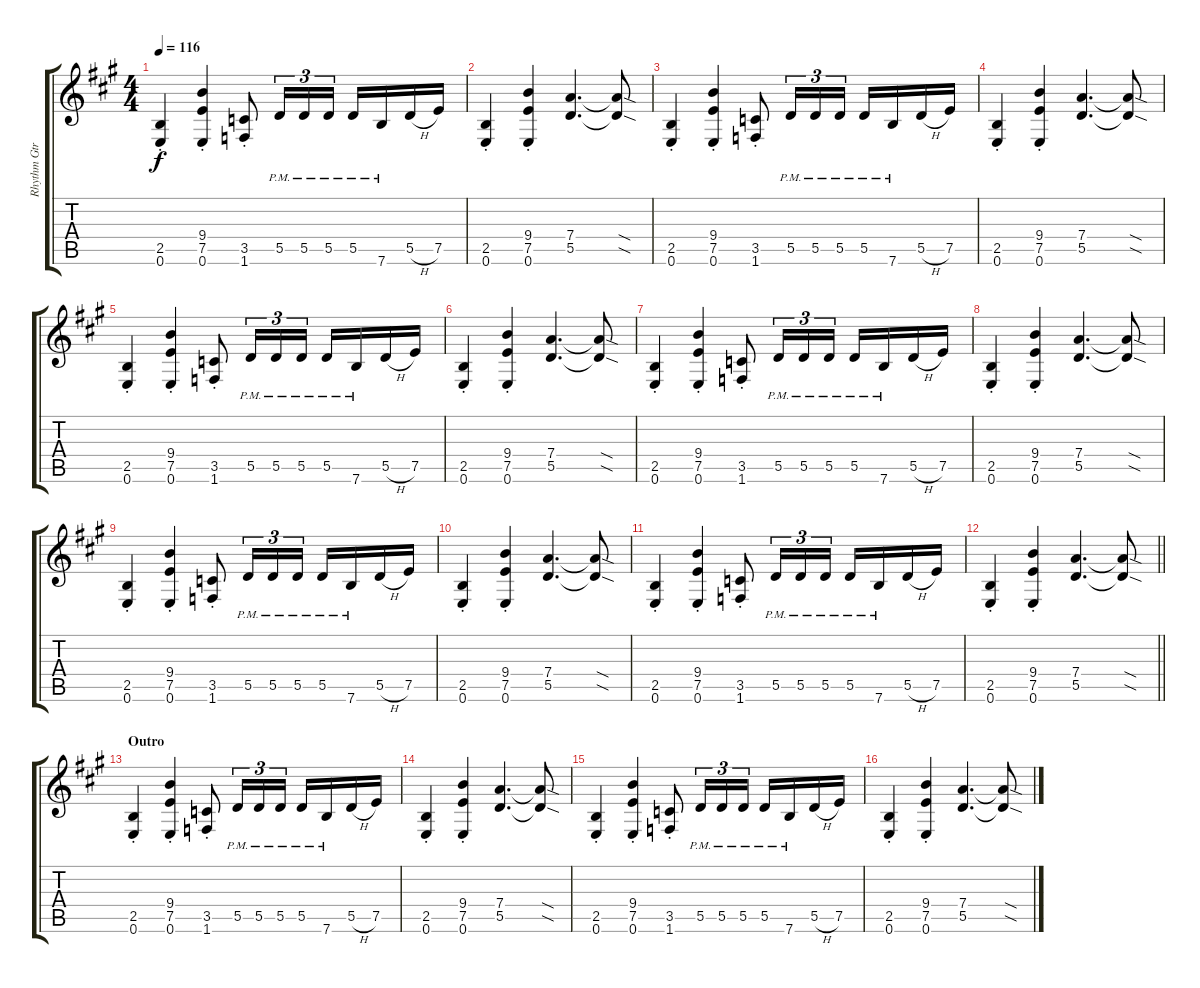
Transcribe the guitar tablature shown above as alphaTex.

\track ("Rhythm Gtr. 1" "Rhythm Gtr") {instrument distortionguitar}
\staff {score tabs}
\tuning (E4 B3 G3 D3 A2 E2) {hide}
\ts (4 4)
\tempo 116
\clef g2
\ks a
(2.5{st} 0.6{st}).4{dy f} (9.4{st} 7.5{st} 0.6{st}).4 (3.5{st} 1.6{st}).8 5.5{pm}.16{tu (3 2)} 5.5{pm}.16{tu (3 2)} 5.5{pm}.16{tu (3 2)} 5.5{pm}.16 7.6{pm}.16 5.5{h}.16 7.5.16 |
(2.5{st} 0.6{st}).4 (9.4{st} 7.5{st} 0.6{st}).4 (7.4 5.5).4{d} (7.4{sod t} 5.5{sod t}).8 |
(2.5{st} 0.6{st}).4 (9.4{st} 7.5{st} 0.6{st}).4 (3.5{st} 1.6{st}).8 5.5{pm}.16{tu (3 2)} 5.5{pm}.16{tu (3 2)} 5.5{pm}.16{tu (3 2)} 5.5{pm}.16 7.6{pm}.16 5.5{h}.16 7.5.16 |
(2.5{st} 0.6{st}).4 (9.4{st} 7.5{st} 0.6{st}).4 (7.4 5.5).4{d} (7.4{sod t} 5.5{sod t}).8 |
(2.5{st} 0.6{st}).4 (9.4{st} 7.5{st} 0.6{st}).4 (3.5{st} 1.6{st}).8 5.5{pm}.16{tu (3 2)} 5.5{pm}.16{tu (3 2)} 5.5{pm}.16{tu (3 2)} 5.5{pm}.16 7.6{pm}.16 5.5{h}.16 7.5.16 |
(2.5{st} 0.6{st}).4 (9.4{st} 7.5{st} 0.6{st}).4 (7.4 5.5).4{d} (7.4{sod t} 5.5{sod t}).8 |
(2.5{st} 0.6{st}).4 (9.4{st} 7.5{st} 0.6{st}).4 (3.5{st} 1.6{st}).8 5.5{pm}.16{tu (3 2)} 5.5{pm}.16{tu (3 2)} 5.5{pm}.16{tu (3 2)} 5.5{pm}.16 7.6{pm}.16 5.5{h}.16 7.5.16 |
(2.5{st} 0.6{st}).4 (9.4{st} 7.5{st} 0.6{st}).4 (7.4 5.5).4{d} (7.4{sod t} 5.5{sod t}).8 |
(2.5{st} 0.6{st}).4 (9.4{st} 7.5{st} 0.6{st}).4 (3.5{st} 1.6{st}).8 5.5{pm}.16{tu (3 2)} 5.5{pm}.16{tu (3 2)} 5.5{pm}.16{tu (3 2)} 5.5{pm}.16 7.6{pm}.16 5.5{h}.16 7.5.16 |
(2.5{st} 0.6{st}).4 (9.4{st} 7.5{st} 0.6{st}).4 (7.4 5.5).4{d} (7.4{sod t} 5.5{sod t}).8 |
(2.5{st} 0.6{st}).4 (9.4{st} 7.5{st} 0.6{st}).4 (3.5{st} 1.6{st}).8 5.5{pm}.16{tu (3 2)} 5.5{pm}.16{tu (3 2)} 5.5{pm}.16{tu (3 2)} 5.5{pm}.16 7.6{pm}.16 5.5{h}.16 7.5.16 |
\barLineRight lightlight
(2.5{st} 0.6{st}).4 (9.4{st} 7.5{st} 0.6{st}).4 (7.4 5.5).4{d} (7.4{sod t} 5.5{sod t}).8 |
\section ("" "Outro")
(2.5{st} 0.6{st}).4 (9.4{st} 7.5{st} 0.6{st}).4 (3.5{st} 1.6{st}).8 5.5{pm}.16{tu (3 2)} 5.5{pm}.16{tu (3 2)} 5.5{pm}.16{tu (3 2)} 5.5{pm}.16 7.6{pm}.16 5.5{h}.16 7.5.16 |
(2.5{st} 0.6{st}).4 (9.4{st} 7.5{st} 0.6{st}).4 (7.4 5.5).4{d} (7.4{sod t} 5.5{sod t}).8 |
(2.5{st} 0.6{st}).4 (9.4{st} 7.5{st} 0.6{st}).4 (3.5{st} 1.6{st}).8 5.5{pm}.16{tu (3 2)} 5.5{pm}.16{tu (3 2)} 5.5{pm}.16{tu (3 2)} 5.5{pm}.16 7.6{pm}.16 5.5{h}.16 7.5.16 |
(2.5{st} 0.6{st}).4 (9.4{st} 7.5{st} 0.6{st}).4 (7.4 5.5).4{d} (7.4{sod t} 5.5{sod t}).8
